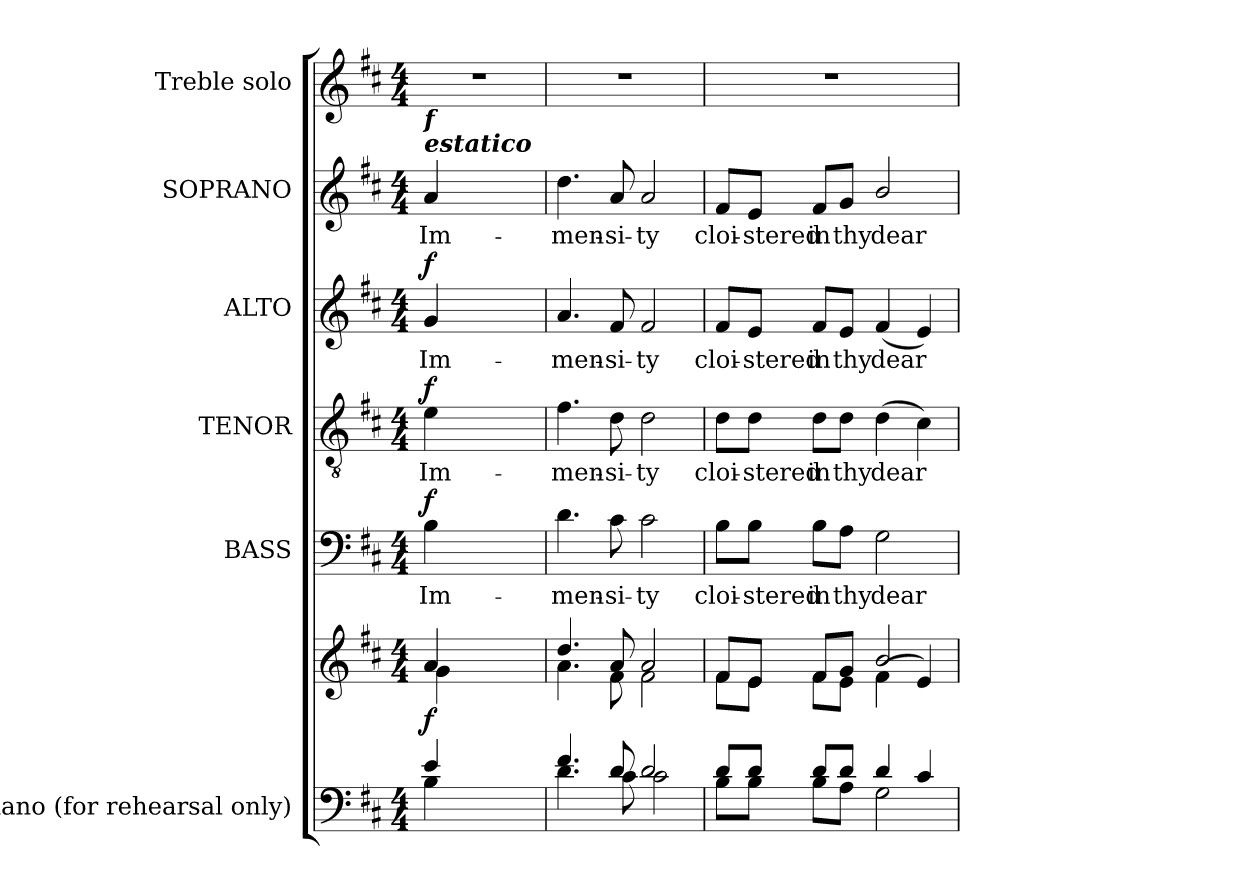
**kern	**kern	**dynam	**kern	**text	**dynam	**kern	**text	**dynam	**kern	**text	**dynam	**kern	**text	**kern
*part6	*part6	*part6	*part5	*part5	*part5	*part4	*part4	*part4	*part3	*part3	*part3	*part2	*part2	*part1
*staff7	*staff6	*staff6/7	*staff5	*staff5	*staff5	*staff4	*staff4	*staff4	*staff3	*staff3	*staff3	*staff2	*staff2	*staff1
*I"Piano  (for rehearsal  only)	*	*	*I"BASS	*	*	*I"TENOR	*	*	*I"ALTO	*	*	*I"SOPRANO	*	*I"Treble solo
*I'Pno.	*	*	*I'B.	*	*	*I'T.	*	*	*I'A.	*	*	*I'S.	*	*I'Tr.
!!LO:PB:g=z
*clefF4	*clefG2	*	*clefF4	*	*	*clefGv2	*	*	*clefG2	*	*	*clefG2	*	*clefG2
*	*	*	*	*	*	*ITrd7c12	*	*	*	*	*	*	*	*
*k[f#c#]	*k[f#c#]	*	*k[f#c#]	*	*	*k[f#c#]	*	*	*k[f#c#]	*	*	*k[f#c#]	*	*k[f#c#]
*D:	*D:	*	*D:	*	*	*D:	*	*	*D:	*	*	*D:	*	*D:
*M4/4	*M4/4	*	*M4/4	*	*	*M4/4	*	*	*M4/4	*	*	*M4/4	*	*M4/4
*MM100	*MM100	*	*MM100	*	*	*MM100	*	*	*MM100	*	*	*MM100	*	*MM100
=	=	=	=	=	=	=	=	=	=	=	=	=	=	=
*^	*^	*	*	*	*	*	*	*	*	*	*	*	*	*
!	!	!	!	!	!	!LO:LY:b:color=#000000	!	!	!	!	!	!	!	!	!	!
!	!	!	!	!	!	!	!	!	!LO:LY:b:color=#000000	!	!	!	!	!	!	!
!	!	!	!	!	!	!	!	!	!	!	!	!LO:LY:b:color=#000000	!	!	!	!
!	!	!	!	!	!	!	!	!	!	!	!	!	!	!LO:TX:a:Bi:t=estatico	!	!
!	!	!	!	!	!	!	!	!	!	!	!	!	!	!LO:TX:Bi:t=f	!	!
!	!	!	!	!	!	!	!	!	!	!	!	!	!	!	!LO:LY:b:color=#000000	!LO:N:vis=1
4ei/	4Bi\	4ai/	4gi\	f	4Bi\	Im-	f	4Ei\	Im-	f	4gi/	Im-	f	4ai/	Im-	1r
2.ryy	2.ryy	2.ryy	2.ryy	.	2.ryy	.	.	2.ryy	.	.	2.ryy	.	.	2.ryy	.	.
=1	=1	=1	=1	=1	=1	=1	=1	=1	=1	=1	=1	=1	=1	=1	=1	=1
!	!	!	!	!	!	!LO:LY:b:color=#000000	!	!	!	!	!	!	!	!	!	!
!	!	!	!	!	!	!	!	!	!LO:LY:b:color=#000000	!	!	!	!	!	!	!
!	!	!	!	!	!	!	!	!	!	!	!	!LO:LY:b:color=#000000	!	!	!	!
!	!	!	!	!	!	!	!	!	!	!	!	!	!	!	!LO:LY:b:color=#000000	!
4.f#i/	4.di\	4.ddi/	4.ai\	.	4.di\	-men-	.	4.F#i\	-men-	.	4.ai/	-men-	.	4.ddi\	-men-	1r
!	!	!	!	!	!	!LO:LY:b:color=#000000	!	!	!	!	!	!	!	!	!	!
!	!	!	!	!	!	!	!	!	!LO:LY:b:color=#000000	!	!	!	!	!	!	!
!	!	!	!	!	!	!	!	!	!	!	!	!LO:LY:b:color=#000000	!	!	!	!
!	!	!	!	!	!	!	!	!	!	!	!	!	!	!	!LO:LY:b:color=#000000	!
8di/	8c#i\	8ai/	8f#i\	.	8c#i\	-si-	.	8Di\	-si-	.	8f#i/	-si-	.	8ai/	-si-	.
!	!	!	!	!	!	!LO:LY:b:color=#000000	!	!	!	!	!	!	!	!	!	!
!	!	!	!	!	!	!	!	!	!LO:LY:b:color=#000000	!	!	!	!	!	!	!
!	!	!	!	!	!	!	!	!	!	!	!	!LO:LY:b:color=#000000	!	!	!	!
!	!	!	!	!	!	!	!	!	!	!	!	!	!	!	!LO:LY:b:color=#000000	!
2di/	2c#i\	2ai/	2f#i\	.	2c#i\	-ty	.	2Di\	-ty	.	2f#i/	-ty	.	2ai/	-ty	.
=2	=2	=2	=2	=2	=2	=2	=2	=2	=2	=2	=2	=2	=2	=2	=2	=2
!	!	!	!	!	!	!LO:LY:b:color=#000000	!	!	!	!	!	!	!	!	!	!
!	!	!	!	!	!	!	!	!	!LO:LY:b:color=#000000	!	!	!	!	!	!	!
!	!	!	!	!	!	!	!	!	!	!	!	!LO:LY:b:color=#000000	!	!	!	!
!	!	!	!	!	!	!	!	!	!	!	!	!	!	!	!LO:LY:b:color=#000000	!
8di/L	8Bi\L	8f#i/L	8f#i\L	.	8Bi\L	cloi-	.	8Di\L	cloi-	.	8f#i/L	cloi-	.	8f#i/L	cloi-	1r
!	!	!	!	!	!	!LO:LY:b:color=#000000	!	!	!	!	!	!	!	!	!	!
!	!	!	!	!	!	!	!	!	!LO:LY:b:color=#000000	!	!	!	!	!	!	!
!	!	!	!	!	!	!	!	!	!	!	!	!LO:LY:b:color=#000000	!	!	!	!
!	!	!	!	!	!	!	!	!	!	!	!	!	!	!	!LO:LY:b:color=#000000	!
8di/J	8Bi\J	8ei/J	8ei\J	.	8Bi\J	-stered	.	8Di\J	-stered	.	8ei/J	-stered	.	8ei/J	-stered	.
!	!	!	!	!	!	!LO:LY:b:color=#000000	!	!	!	!	!	!	!	!	!	!
!	!	!	!	!	!	!	!	!	!LO:LY:b:color=#000000	!	!	!	!	!	!	!
!	!	!	!	!	!	!	!	!	!	!	!	!LO:LY:b:color=#000000	!	!	!	!
!	!	!	!	!	!	!	!	!	!	!	!	!	!	!	!LO:LY:b:color=#000000	!
8di/L	8Bi\L	8f#i/L	8f#i\L	.	8Bi\L	in	.	8Di\L	in	.	8f#i/L	in	.	8f#i/L	in	.
!	!	!	!	!	!	!LO:LY:b:color=#000000	!	!	!	!	!	!	!	!	!	!
!	!	!	!	!	!	!	!	!	!LO:LY:b:color=#000000	!	!	!	!	!	!	!
!	!	!	!	!	!	!	!	!	!	!	!	!LO:LY:b:color=#000000	!	!	!	!
!	!	!	!	!	!	!	!	!	!	!	!	!	!	!	!LO:LY:b:color=#000000	!
8di/J	8Ai\J	8gi/J	8ei\J	.	8Ai\J	thy	.	8Di\J	thy	.	8ei/J	thy	.	8gi/J	thy	.
!	!	!	!	!	!	!LO:LY:b:color=#000000	!	!	!	!	!	!	!	!	!	!
!	!	!	!	!	!	!	!	!	!LO:LY:b:color=#000000	!	!	!	!	!	!	!
!	!	!	!	!	!	!	!	!	!	!	!	!LO:LY:b:color=#000000	!	!	!	!
!	!	!	!	!	!	!	!	!	!	!	!	!	!	!	!LO:LY:b:color=#000000	!
4di/	2Gi\	2bi/	(4f#i\	.	2Gi\	dear	.	(4Di\	dear	.	(4f#i/	dear	.	2bi/	dear	.
4c#i/	.	.	4ei/)	.	.	.	.	4C#i\)	.	.	4ei/)	.	.	.	.	.
*v	*v	*	*	*	*	*	*	*	*	*	*	*	*	*	*	*
*	*v	*v	*	*	*	*	*	*	*	*	*	*	*	*	*
=	=	=	=	=	=	=	=	=	=	=	=	=	=	=
*-	*-	*-	*-	*-	*-	*-	*-	*-	*-	*-	*-	*-	*-	*-
